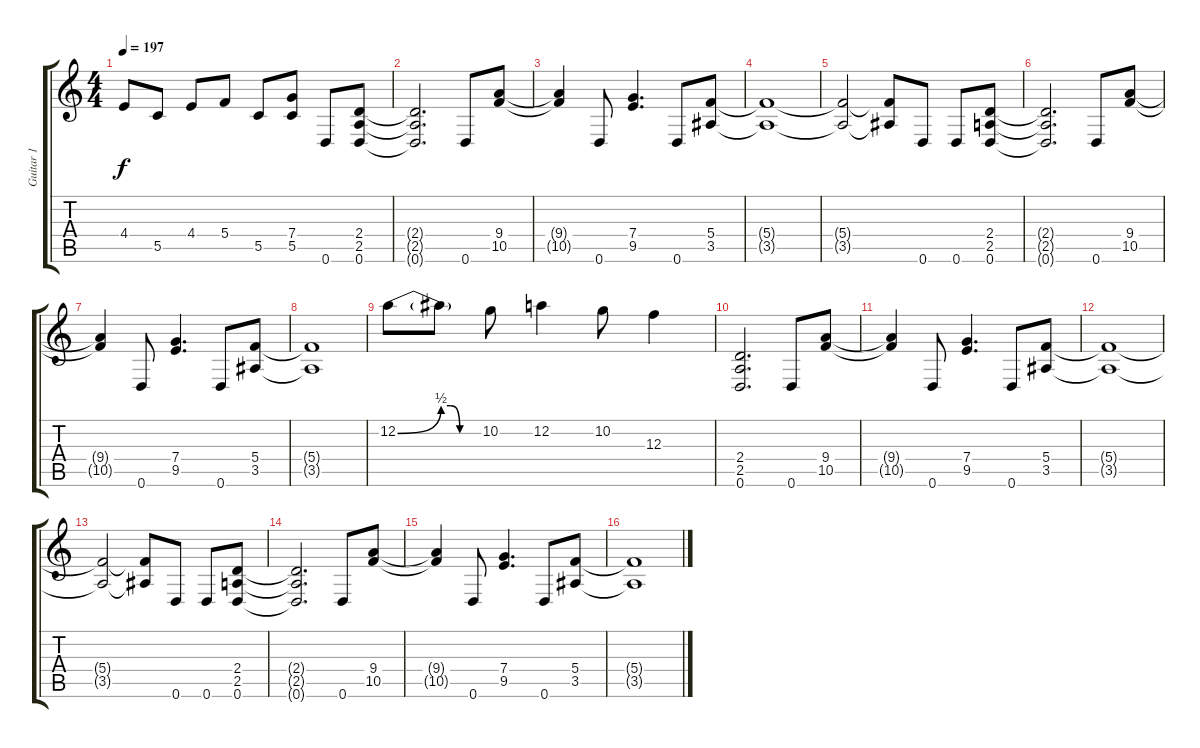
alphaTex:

\track ("Guitar 1" "Guitar 1") {instrument distortionguitar}
\staff {score tabs}
\tuning (D4 A3 F3 C3 G2 D2) {hide}
\ts (4 4)
\tempo 197
\clef g2
\ks c
4.4.8{dy f} 5.5.8 4.4.8 5.4.8 5.5.8 (7.4 5.5).8 0.6.8 (2.4 2.5 0.6).8 |
(2.4{t} 2.5{t} 0.6{t}).2{d} 0.6.8 (9.4 10.5).8 |
(9.4{t} 10.5{t}).4 0.6.8 (7.4 9.5).4{d} 0.6.8 (5.4 3.5).8 |
(5.4{t} 3.5{t}).1 |
(5.4{t} 3.5{t}).2 (5.4{t} 3.5{t}).8 0.6.8 0.6.8 (2.4 2.5 0.6).8 |
(2.4{t} 2.5{t} 0.6{t}).2{d} 0.6.8 (9.4 10.5).8 |
(9.4{t} 10.5{t}).4 0.6.8 (7.4 9.5).4{d} 0.6.8 (5.4 3.5).8 |
(5.4{t} 3.5{t}).1 |
12.2{be (bend 0 0 60 2)}.8 12.2{be (custom 0 2 15 2 30 0 60 0) t}.8 10.2.8 12.2.4 10.2.8 12.3.4 |
(2.4 2.5 0.6).2{d} 0.6.8 (9.4 10.5).8 |
(9.4{t} 10.5{t}).4 0.6.8 (7.4 9.5).4{d} 0.6.8 (5.4 3.5).8 |
(5.4{t} 3.5{t}).1 |
(5.4{t} 3.5{t}).2 (5.4{t} 3.5{t}).8 0.6.8 0.6.8 (2.4 2.5 0.6).8 |
(2.4{t} 2.5{t} 0.6{t}).2{d} 0.6.8 (9.4 10.5).8 |
(9.4{t} 10.5{t}).4 0.6.8 (7.4 9.5).4{d} 0.6.8 (5.4 3.5).8 |
(5.4{t} 3.5{t}).1
